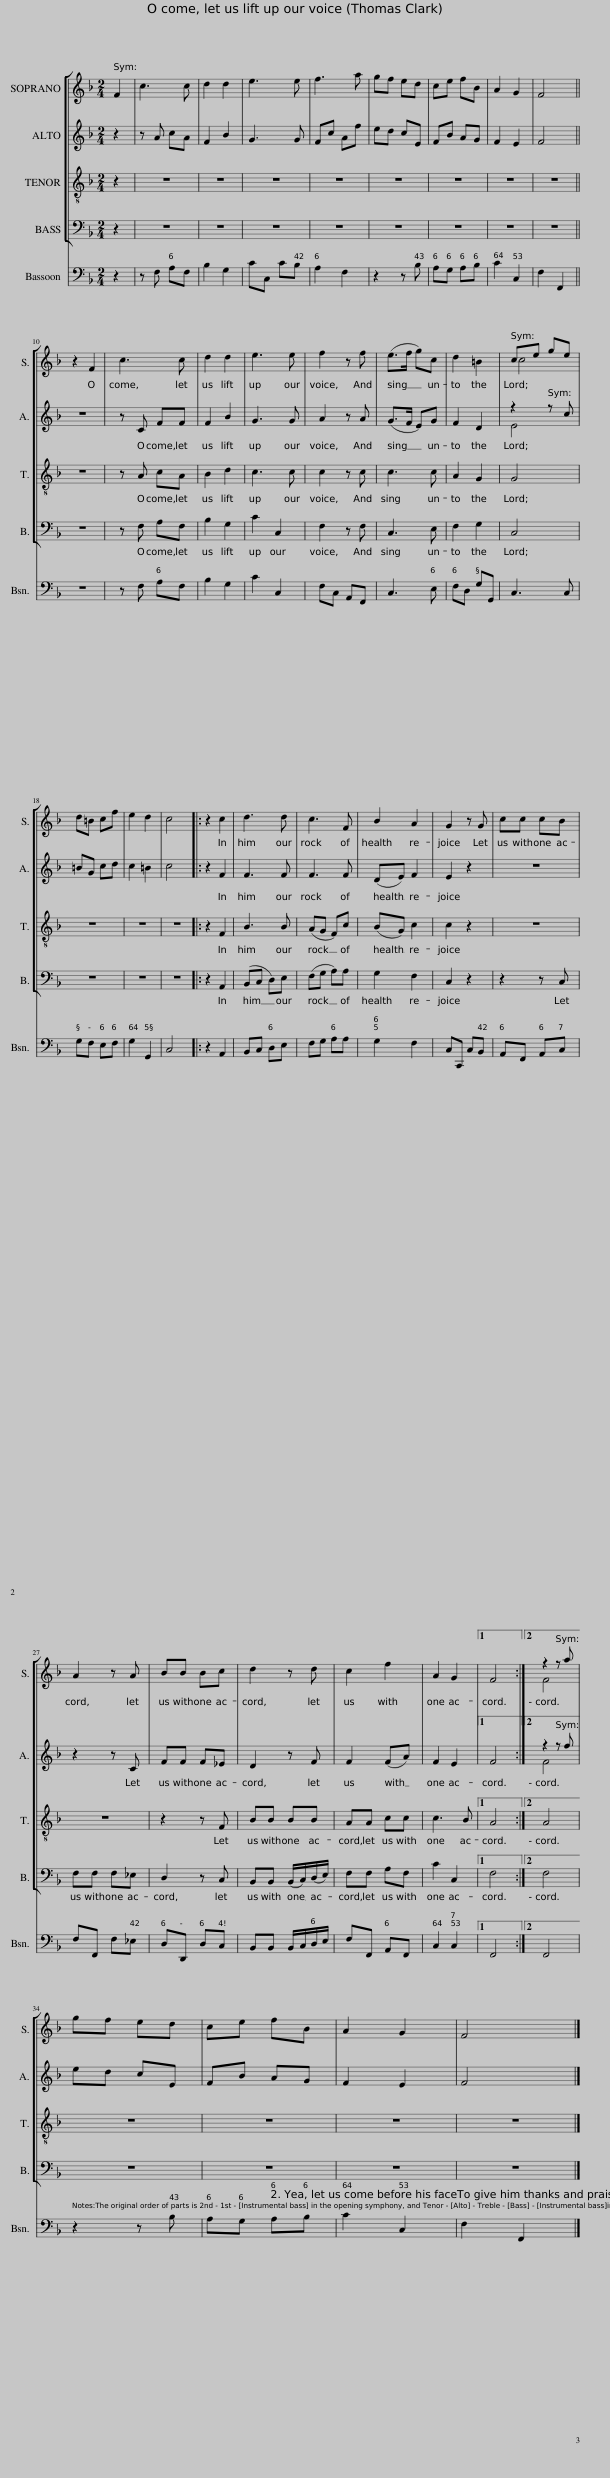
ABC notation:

X:1
%%score [ ( 1 2 ) ( 3 4 ) 5 6 ] 7
L:1/8
M:2/4
I:linebreak $
K:F
V:1 treble
V:2 treble
V:3 treble
V:4 treble
V:5 treble-8 transpose=-12
V:6 bass
V:7 bass
V:1
 F2 | c3 c | d2 d2 | e3 e | f3 a | %5
 gf ed | ce fB | A2 G2 | F4 ||$ z2 F2 | %10
 c3 c | d2 d2 | e3 e | f2 z f | (e>f g)c | %15
 d2 =B2 | ce ge |$ d=B cf | e2 d2 | c4 |: %20
 z2 c2 | d3 d | c3 F | B2 A2 | G2 z G | %25
 cc cB |$ A2 z A | BB Bc | d2 z d | c2 f2 | %30
 A2 G2 |1 F4 :|2 z2 z a ||$ gf ed | ce fB | %35
 A2 G2 | F4 |] %37
V:2
 x2 | x4 | x4 | x4 | x4 | %5
 x4 | x4 | x4 | x4 ||$ x4 | %10
 x4 | x4 | x4 | x4 | x4 | %15
 x4 | c4 |$ x4 | x4 | x4 |: %20
 x4 | x4 | x4 | x4 | x4 | %25
 x4 |$ x4 | x4 | x4 | x4 | %30
 x4 |1 x4 :|2 F4 ||$ x4 | x4 | %35
 x4 | x4 |] %37
V:3
 z2 | z A cA | F2 B2 | G3 G | Fc Af | %5
 ed cE | FB AG | F2 E2 | F4 ||$ z4 | %10
 z C FF | F2 B2 | G3 G | A2 z A | (G>F E)G | %15
 F2 D2 | z2 z c |$ =BG cd | c2 =B2 | c4 |: %20
 z2 F2 | F3 F | F3 F | (DE) F2 | E2 z2 | %25
 z4 |$ z2 z C | FF F_E | D2 z F | F2 (FA) | %30
 F2 E2 |1 F4 :|2 z2 z f ||$ ed cE | FB AG | %35
 F2 E2 | F4 |] %37
V:4
 x2 | x4 | x4 | x4 | x4 | %5
 x4 | x4 | x4 | x4 ||$ x4 | %10
 x4 | x4 | x4 | x4 | x4 | %15
 x4 | E4 |$ x4 | x4 | x4 |: %20
 x4 | x4 | x4 | x4 | x4 | %25
 x4 |$ x4 | x4 | x4 | x4 | %30
 x4 |1 x4 :|2 F4 ||$ x4 | x4 | %35
 x4 | x4 |] %37
V:5
 z2 | z4 | z4 | z4 | z4 | %5
 z4 | z4 | z4 | z4 ||$ z4 | %10
 z A cA | B2 d2 | c3 c | c2 z c | c3 c | %15
 A2 G2 | G4 |$ z4 | z4 | z4 |: %20
 z2 F2 | B3 B | (AG F)c | (BG) c2 | c2 z2 | %25
 z4 |$ z4 | z2 z F | BB BB | AA cc | %30
 c3 B |1 A4 :|2 A4 ||$ z4 | z4 | %35
 z4 | z4 |] %37
V:6
 z2 | z4 | z4 | z4 | z4 | %5
 z4 | z4 | z4 | z4 ||$ z4 | %10
 z F, A,F, | B,2 G,2 | C2 C,2 | F,2 z F, | C,3 E, | %15
 F,2 G,2 | C,4 |$ z4 | z4 | z4 |: %20
 z2 A,,2 | (B,,C, D,)E, | (F,G, A,)A, | G,2 F,2 | C,2 z2 | %25
 z2 z C, |$ F,F, F,_E, | D,2 z C, | B,,B,, (B,,/C,/)(D,/E,/) | F,F, A,F, | %30
 C2 C,2 |1 F,4 :|2 F,4 ||$ z4 | z4 | %35
 z4 | z4 |] %37
V:7
 z2 | z F, A,F, | B,2 G,2 | CC, CB, | A,2 F,2 | %5
 z2 z B, | A,G, A,B, | C2 C,2 | F,2 F,,2 ||$ z4 | %10
 z F, A,F, | B,2 G,2 | C2 C,2 | F,C, A,,F,, | C,3 E, | %15
 F,D, G,G,, | C,3 C, |$ G,F, E,F, | G,2 G,,2 | C,4 |: %20
 z2 A,,2 | B,,C, D,E, | F,G, A,A, | G,2 F,2 | C,C,, C,B,, | %25
 A,,F,, A,,C, |$ F,F,, F,_E, | D,D,, D,C, | B,,B,, B,,/C,/D,/E,/ | F,F,, A,,F,, | %30
 C,2 C,2 |1 F,,4 :|2 F,,4 ||$ z2 z B, | A,G, A,B, | %35
 C2 C,2 | F,2 F,,2 |] %37
